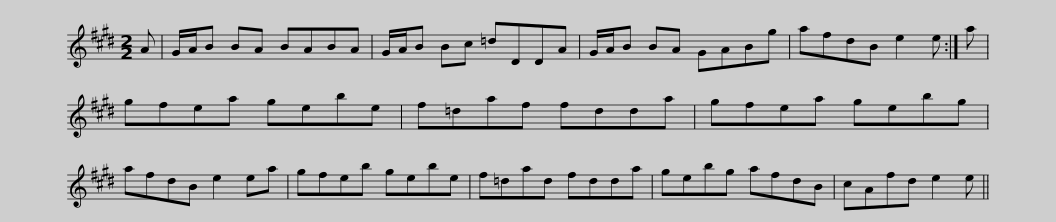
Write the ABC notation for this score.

X:1
L:1/8
M:2/2
I:linebreak $
K:E
V:1 treble
V:1
 A | G/A/B BA BABA | G/A/B Bc =dDDA | G/A/B BA GABg | afdB e2 e :| %5
 a |$ gfea gebe | f=daf fdda | gfea gebg | afdB e2 ea | %10
 gfeb gebe |$ f=dad fdda | gebg afdB | cAfd e2 e || %14
